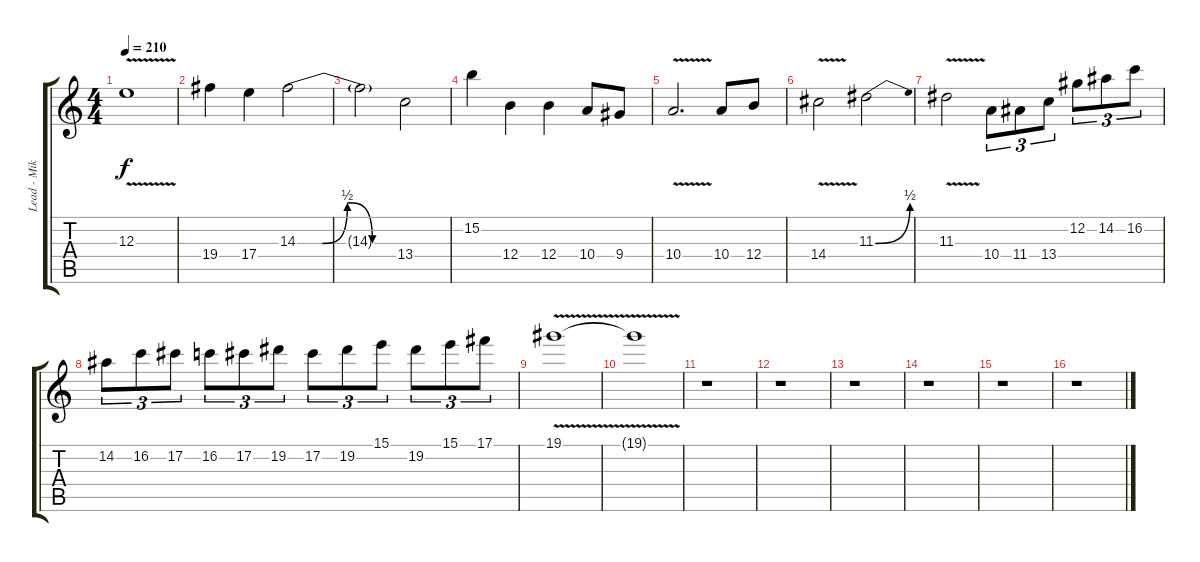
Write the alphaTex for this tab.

\track ("Lead - Mike Martin" "Lead - Mik") {instrument distortionguitar}
\staff {score tabs}
\tuning (Db4 Ab3 E3 B2 Gb2 Db2) {hide}
\ts (4 4)
\tempo 210
\clef g2
\ks c
12.3{v}.1{dy f} |
19.4.4 17.4.4 14.3{be (custom 0 0 15 0 30 2 45 0 60 0)}.2 |
14.3{t}.2 13.4.2 |
15.2.4 12.4.4 12.4.4 10.4.8 9.4.8 |
10.4{v}.2{d} 10.4.8 12.4.8 |
14.4{v}.2 11.3{be (bend 0 0 60 2)}.2 |
11.3{v}.2 10.4.8{tu (3 2)} 11.4.8{tu (3 2)} 13.4.8{tu (3 2)} 12.2.8{tu (3 2)} 14.2.8{tu (3 2)} 16.2.8{tu (3 2)} |
14.2.8{tu (3 2)} 16.2.8{tu (3 2)} 17.2.8{tu (3 2)} 16.2.8{tu (3 2)} 17.2.8{tu (3 2)} 19.2.8{tu (3 2)} 17.2.8{tu (3 2)} 19.2.8{tu (3 2)} 15.1.8{tu (3 2)} 19.2.8{tu (3 2)} 15.1.8{tu (3 2)} 17.1.8{tu (3 2)} |
19.1{v}.1 |
19.1{t}.1 |
r.1 |
r.1 |
r.1 |
r.1 |
r.1 |
r.1
